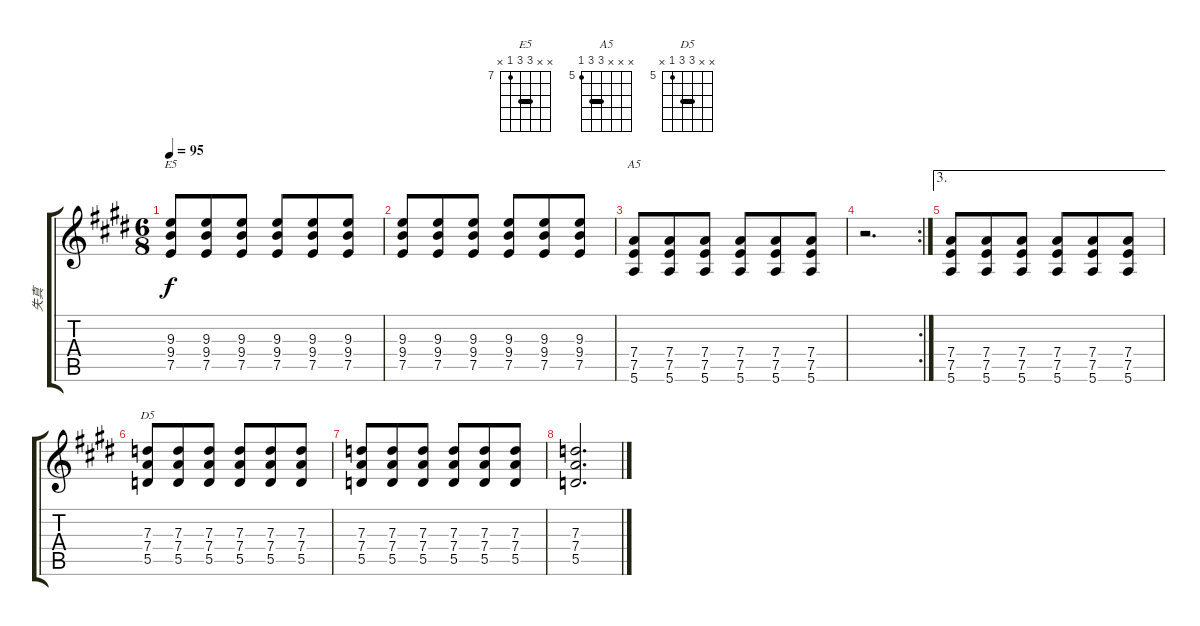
\track ("失真" "失真") {instrument acousticguitarsteel}
\staff {score tabs}
\tuning (E4 B3 G3 D3 A2 E2) {hide}
\chord ("E5" x x 9 9 7 x) {firstfret 7 barre 9}
\chord ("A5" x x x 7 7 5) {firstfret 5 barre 7}
\chord ("D5" x x 7 7 5 x) {firstfret 5 barre 7}
\ts (6 8)
\tempo 95
\clef g2
\ks e
(9.3 9.4 7.5).8{ch "E5" dy f} (9.3 9.4 7.5).8 (9.3 9.4 7.5).8 (9.3 9.4 7.5).8 (9.3 9.4 7.5).8 (9.3 9.4 7.5).8 |
(9.3 9.4 7.5).8 (9.3 9.4 7.5).8 (9.3 9.4 7.5).8 (9.3 9.4 7.5).8 (9.3 9.4 7.5).8 (9.3 9.4 7.5).8 |
(7.4 7.5 5.6).8{ch "A5"} (7.4 7.5 5.6).8 (7.4 7.5 5.6).8 (7.4 7.5 5.6).8 (7.4 7.5 5.6).8 (7.4 7.5 5.6).8 |
\rc 2
r.2{d} |
\ae 3
(7.4 7.5 5.6).8 (7.4 7.5 5.6).8 (7.4 7.5 5.6).8 (7.4 7.5 5.6).8 (7.4 7.5 5.6).8 (7.4 7.5 5.6).8 |
(7.3 7.4 5.5).8{ch "D5"} (7.3 7.4 5.5).8 (7.3 7.4 5.5).8 (7.3 7.4 5.5).8 (7.3 7.4 5.5).8 (7.3 7.4 5.5).8 |
(7.3 7.4 5.5).8 (7.3 7.4 5.5).8 (7.3 7.4 5.5).8{txt ""} (7.3 7.4 5.5).8 (7.3 7.4 5.5).8 (7.3 7.4 5.5).8 |
(7.3 7.4 5.5).2{d}
